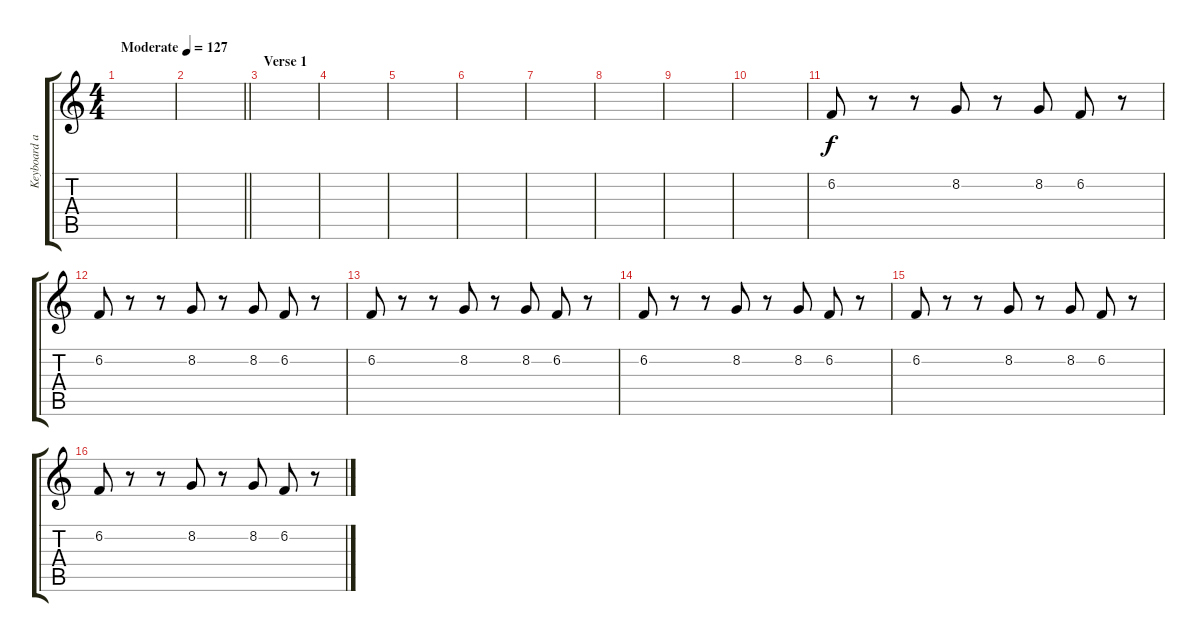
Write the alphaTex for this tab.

\track ("Keyboard and" "Keyboard a") {instrument celesta}
\staff {score tabs}
\tuning (E4 B3 G3 D3 A2 E2) {hide}
\ts (4 4)
\tempo (127 "Moderate")
\clef g2
\ks c
|
\barLineRight lightlight
|
\section ("" "Verse 1")
|
|
|
|
|
|
|
|
6.2.8 r.8 r.8 8.2.8 r.8 8.2.8 6.2.8 r.8 |
6.2.8 r.8 r.8 8.2.8 r.8 8.2.8 6.2.8 r.8 |
6.2.8 r.8 r.8 8.2.8 r.8 8.2.8 6.2.8 r.8 |
6.2.8 r.8 r.8 8.2.8 r.8 8.2.8 6.2.8 r.8 |
6.2.8 r.8 r.8 8.2.8 r.8 8.2.8 6.2.8 r.8 |
6.2.8 r.8 r.8 8.2.8 r.8 8.2.8 6.2.8 r.8
